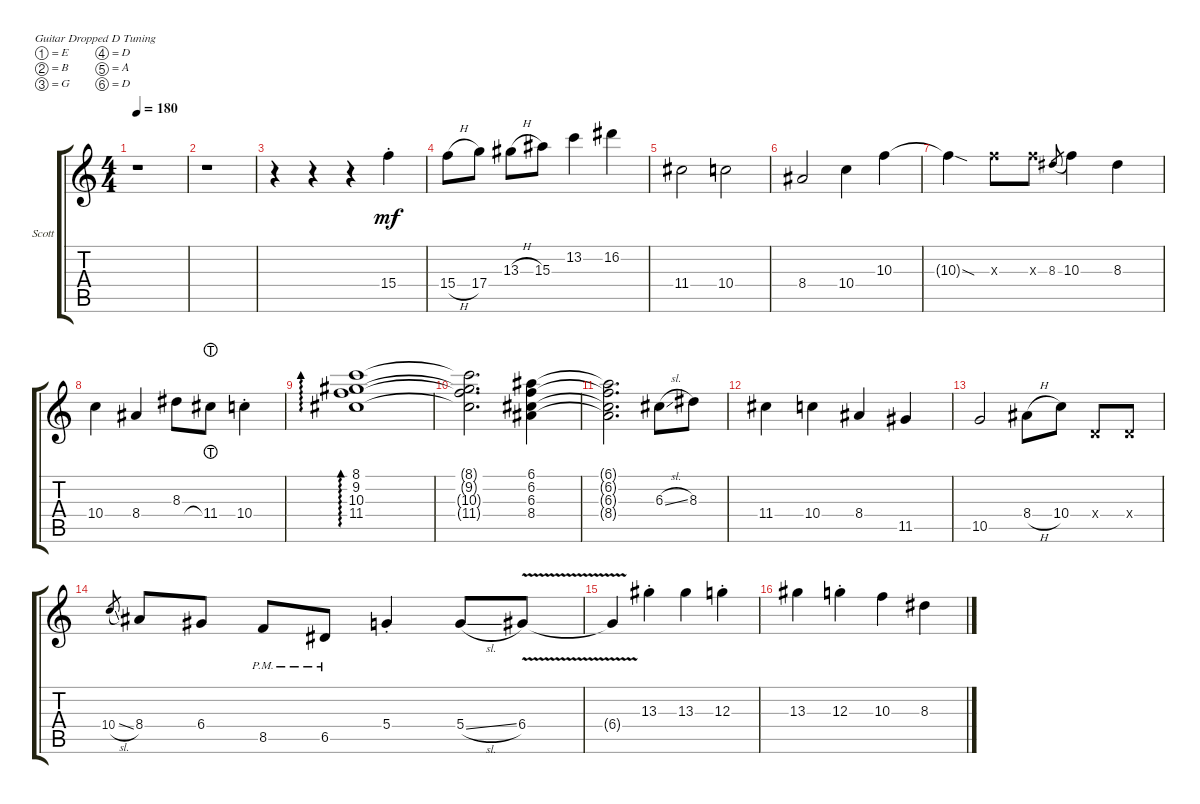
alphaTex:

\defaultSystemsLayout 4
\bracketExtendMode groupsimilarinstruments
\firstSystemTrackNameOrientation horizontal
\otherSystemsTrackNameOrientation horizontal
\track ("Scott" "Scott") {instrument electricguitarclean}
\staff {score tabs}
\tuning (E4 B3 G3 D3 A2 D2)
\ts (4 4)
\tempo 180
\clef g2
\ks c
r.1{dy mf instrument electricguitarclean} |
r.1 |
r.4 r.4 r.4 15.4{st}.4 |
\scale
0.396682 15.4{h}.8 17.4.8 13.3{h}.8 15.3.8 13.2.4 16.2.4 |
\scale
0.293479 11.4.2 10.4.2 |
\scale
0.310096 8.4.2 10.4.4 10.3.4 |
\scale
0.353745 10.3{sod t}.4 10.3{x}.8 10.3{x}.8 8.3.8{gr legatoorigin} 10.3.4 8.3.4 |
\scale
0.324804 10.4.4 8.4.4 8.3.8 11.4{lht}.8 10.4{st}.4 |
\scale
0.319687 (11.4 10.3 9.2 8.1).1{ad 0} |
\scale
0.355573 (11.4{t} 10.3{t} 9.2{t} 8.1{t}).2{d} (8.4 6.3 6.2 6.1).4 |
\scale
0.327194 (8.4{t} 6.3{t} 6.2{t} 6.1{t}).2{d} 6.3{sl}.8 8.3.8 |
\scale
0.316682 11.4.4 10.4.4 8.4.4 11.5.4 |
\scale
0.346261 10.5.2 8.4{h}.8 10.4.8 0.4{x}.8 0.4{x}.8 |
\scale
0.344937 10.4{sl}.8{gr} 8.4.8 6.4.8 8.5{pm}.8 6.5{pm}.8 5.4{st}.4 5.4{sl}.8 6.4{v}.8 |
\scale
0.30872 6.4{v t}.4 13.3{st}.4 13.3.4 12.3{st}.4 |
\scale
0.338667 13.3.4 12.3{st}.4 10.3.4 8.3.4
